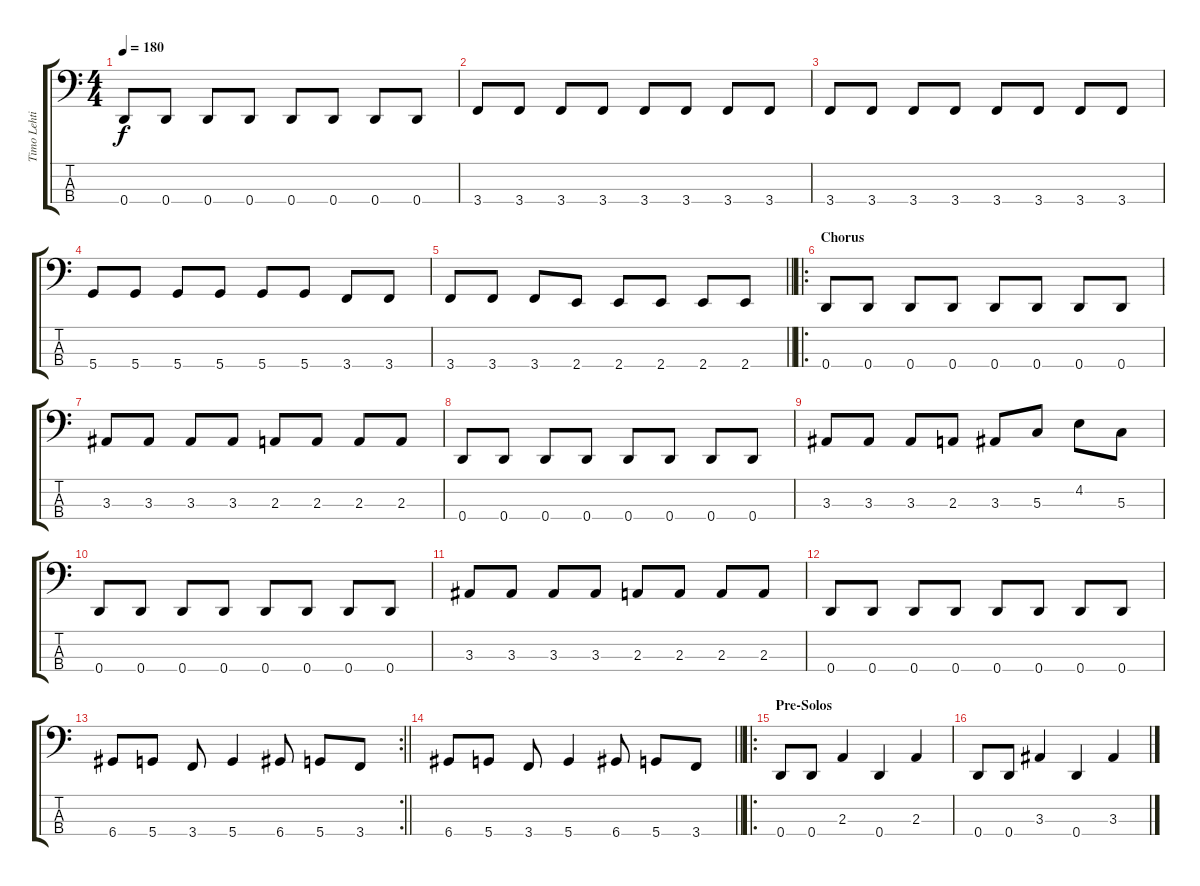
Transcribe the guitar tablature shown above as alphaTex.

\track ("Timo Lehtinen" "Timo Lehti") {instrument electricbasspick}
\staff {score tabs}
\tuning (F2 C2 G1 D1) {hide}
\ts (4 4)
\tempo 180
\clef f4
\ks c
0.4.8{dy f} 0.4.8 0.4.8 0.4.8 0.4.8 0.4.8 0.4.8 0.4.8 |
3.4.8 3.4.8 3.4.8 3.4.8 3.4.8 3.4.8 3.4.8 3.4.8 |
3.4.8 3.4.8 3.4.8 3.4.8 3.4.8 3.4.8 3.4.8 3.4.8 |
5.4.8 5.4.8 5.4.8 5.4.8 5.4.8 5.4.8 3.4.8 3.4.8 |
\barLineRight lightlight
3.4.8 3.4.8 3.4.8 2.4.8 2.4.8 2.4.8 2.4.8 2.4.8 |
\ro
\section ("" "Chorus")
0.4.8 0.4.8 0.4.8 0.4.8 0.4.8 0.4.8 0.4.8 0.4.8 |
3.3.8 3.3.8 3.3.8 3.3.8 2.3.8 2.3.8 2.3.8 2.3.8 |
0.4.8 0.4.8 0.4.8 0.4.8 0.4.8 0.4.8 0.4.8 0.4.8 |
3.3.8 3.3.8 3.3.8 2.3.8 3.3.8 5.3.8 4.2.8 5.3.8 |
0.4.8 0.4.8 0.4.8 0.4.8 0.4.8 0.4.8 0.4.8 0.4.8 |
3.3.8 3.3.8 3.3.8 3.3.8 2.3.8 2.3.8 2.3.8 2.3.8 |
0.4.8 0.4.8 0.4.8 0.4.8 0.4.8 0.4.8 0.4.8 0.4.8 |
\rc 2
\barLineRight lightlight
6.4.8 5.4.8 3.4.8 5.4.4 6.4.8 5.4.8 3.4.8 |
\barLineRight lightlight
6.4.8 5.4.8 3.4.8 5.4.4 6.4.8 5.4.8 3.4.8 |
\ro
\section ("" "Pre-Solos")
0.4.8 0.4.8 2.3.4 0.4.4 2.3.4 |
0.4.8 0.4.8 3.3.4 0.4.4 3.3.4
